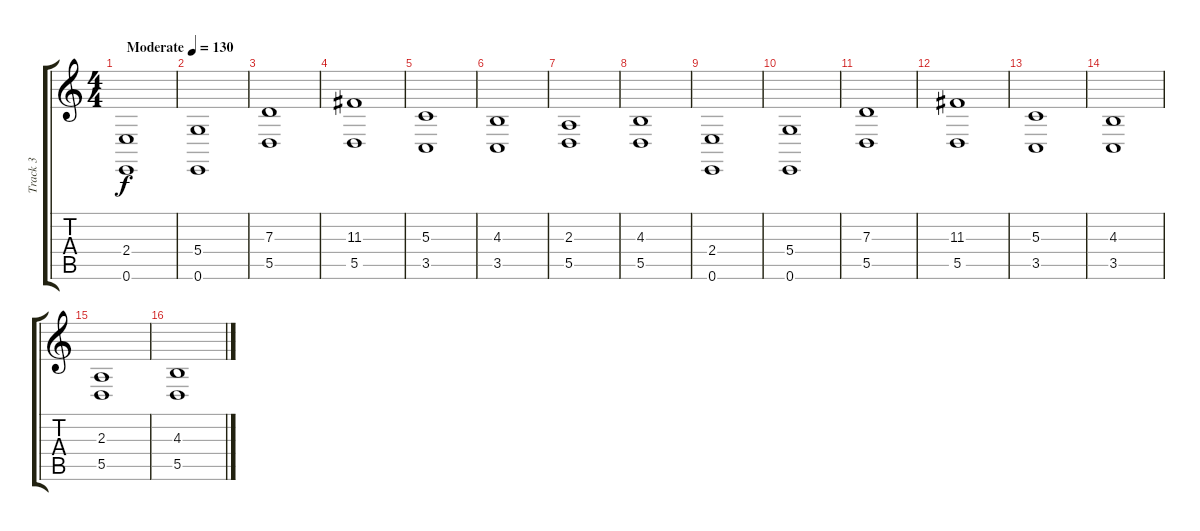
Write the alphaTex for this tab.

\track ("Track 3" "Track 3") {instrument stringensemble1}
\staff {score tabs}
\tuning (E4 B3 G3 D3 A2 E2) {hide}
\ts (4 4)
\tempo (130 "Moderate")
\clef g2
\ks c
(2.4 0.6).1{dy f instrument stringensemble1} |
(5.4 0.6).1 |
(7.3 5.5).1 |
(11.3 5.5).1 |
(5.3 3.5).1 |
(4.3 3.5).1 |
(2.3 5.5).1 |
(4.3 5.5).1 |
(2.4 0.6).1 |
(5.4 0.6).1 |
(7.3 5.5).1 |
(11.3 5.5).1 |
(5.3 3.5).1 |
(4.3 3.5).1 |
(2.3 5.5).1 |
(4.3 5.5).1
